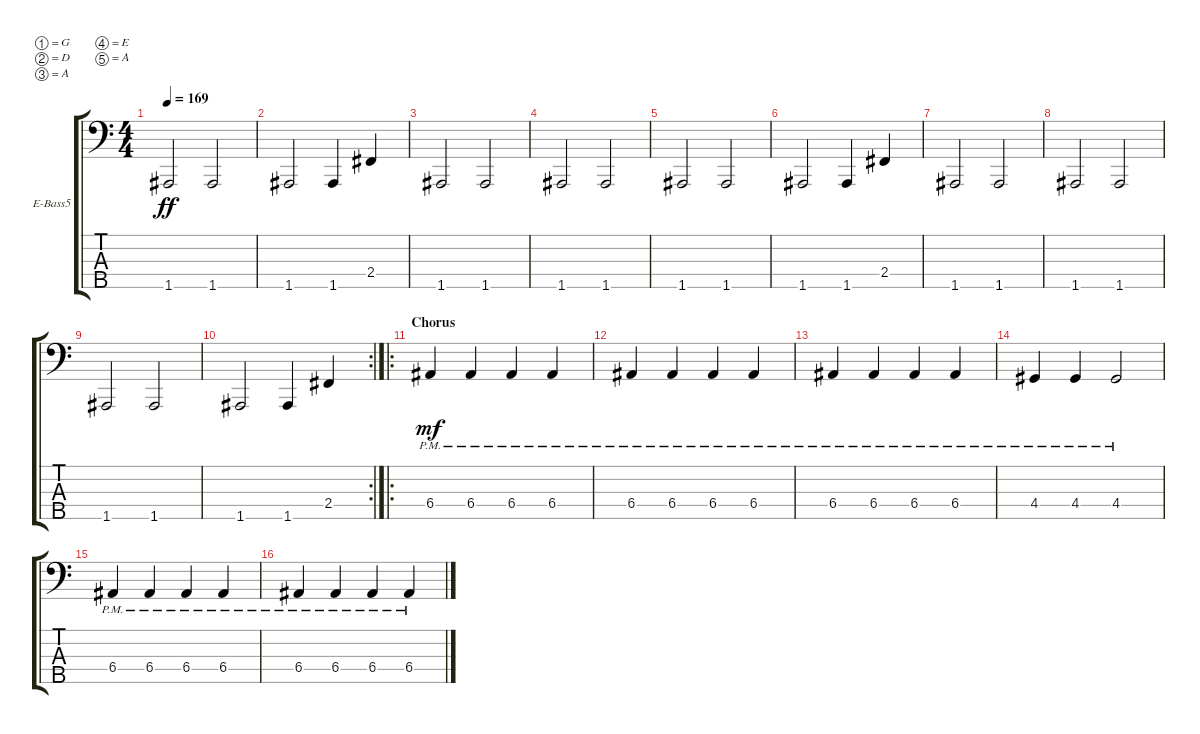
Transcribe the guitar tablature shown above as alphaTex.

\bracketExtendMode groupsimilarinstruments
\firstSystemTrackNameOrientation horizontal
\otherSystemsTrackNameOrientation horizontal
\track ("Electric Bass" "E-Bass5") {instrument electricbassfinger}
\staff {score tabs}
\tuning (G2 D2 A1 E1 A0)
\ts (4 4)
\tempo 169
\clef f4
\ks c
1.5.2{dy ff} 1.5.2 |
1.5.2 1.5.4 2.4.4 |
1.5.2 1.5.2 |
1.5.2 1.5.2 |
1.5.2 1.5.2 |
1.5.2 1.5.4 2.4.4 |
1.5.2 1.5.2 |
1.5.2 1.5.2 |
1.5.2 1.5.2 |
\rc 2
1.5.2 1.5.4 2.4.4 |
\ro
\section ("" "Chorus")
6.4{pm}.4{dy mf} 6.4{pm}.4 6.4{pm}.4 6.4{pm}.4 |
6.4{pm}.4 6.4{pm}.4 6.4{pm}.4 6.4{pm}.4 |
6.4{pm}.4 6.4{pm}.4 6.4{pm}.4 6.4{pm}.4 |
4.4{pm}.4 4.4{pm}.4 4.4{pm}.2 |
6.4{pm}.4 6.4{pm}.4 6.4{pm}.4 6.4{pm}.4 |
6.4{pm}.4 6.4{pm}.4 6.4{pm}.4 6.4{pm}.4
